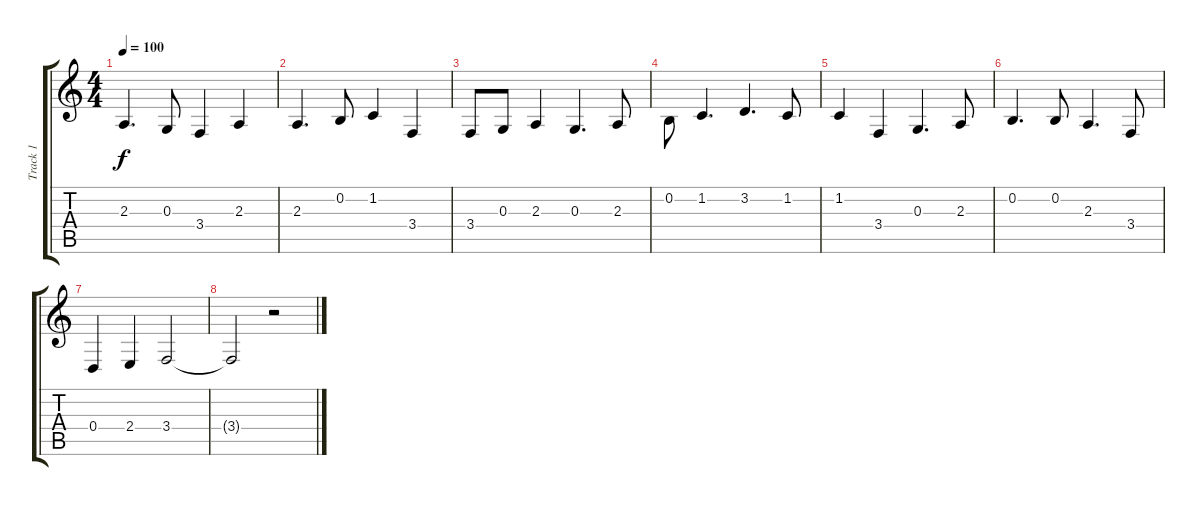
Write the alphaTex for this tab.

\track ("Track 1" "Track 1") {instrument violin}
\staff {score tabs}
\tuning (E4 B3 G3 D3 A2 E2) {hide}
\ts (4 4)
\tempo 100
\clef g2
\ks c
2.3.4{d dy f} 0.3.8 3.4.4 2.3.4 |
2.3.4{d} 0.2.8 1.2.4 3.4.4 |
3.4.8 0.3.8 2.3.4 0.3.4{d} 2.3.8 |
0.2.8{beam Down} 1.2.4{d} 3.2.4{d} 1.2.8 |
1.2.4 3.4.4 0.3.4{d} 2.3.8 |
0.2.4{d} 0.2.8 2.3.4{d} 3.4.8 |
0.4.4 2.4.4 3.4.2 |
3.4{t}.2 r.2
